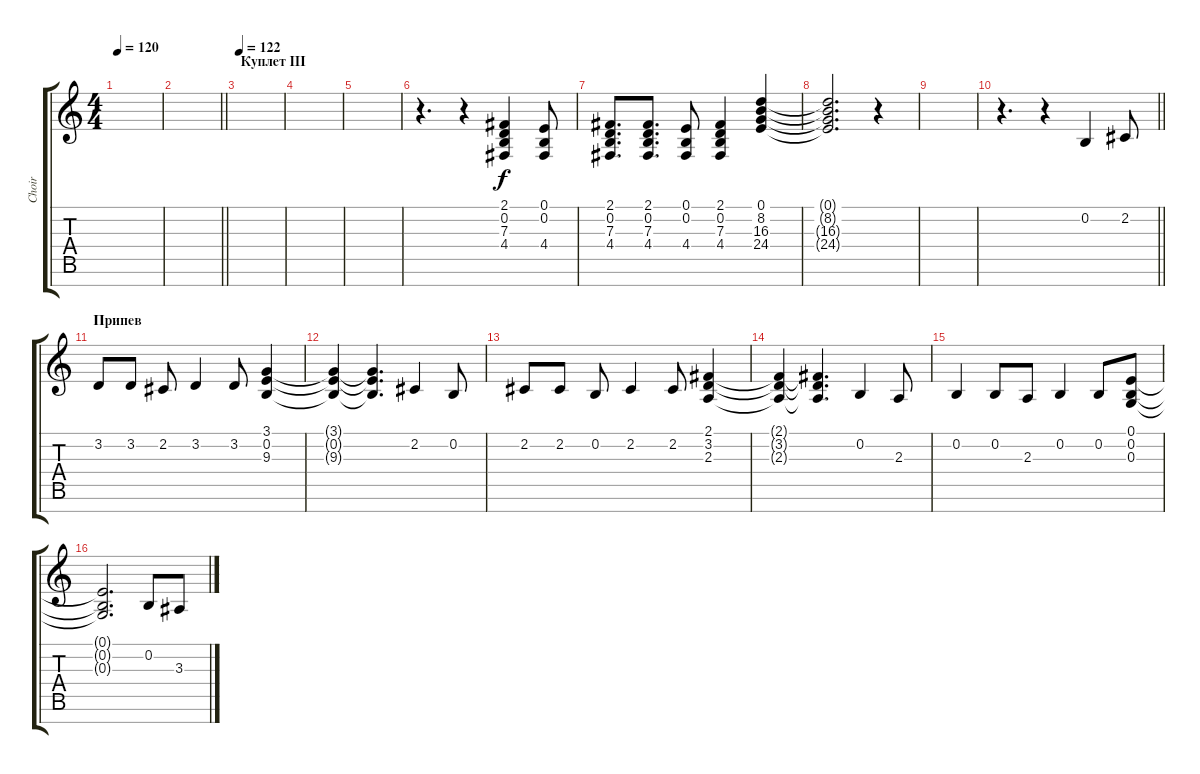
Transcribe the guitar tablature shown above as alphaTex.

\track ("Choir" "Choir") {instrument choiraahs}
\staff {score tabs}
\tuning (E4 B3 G3 D3 A2 E2 B1) {hide}
\ts (4 4)
\tempo 120
\clef g2
\ks c
|
\barLineRight lightlight
|
\section ("" "Куплет III")
\tempo 122
|
|
|
r.4{d} r.4 (2.1 0.2 7.3 4.4).4 (0.1 0.2 4.4).8 |
(2.1 0.2 7.3 4.4).8{d} (2.1 0.2 7.3 4.4).8{d} (0.1 0.2 4.4).8 (2.1 0.2 7.3 4.4).4 (0.1 8.2 16.3 24.4).4 |
(0.1{t} 8.2{t} 16.3{t} 24.4{t}).2{d} r.4 |
|
\barLineRight lightlight
r.4{d} r.4 0.2.4 2.2.8 |
\section ("" "Припев")
3.2.8 3.2.8 2.2.8 3.2.4 3.2.8 (3.1 0.2 9.3).4 |
(3.1{t} 0.2{t} 9.3{t}).4 (3.1{t} 0.2{t} 9.3{t}).4{d} 2.2.4 0.2.8 |
2.2.8 2.2.8 0.2.8 2.2.4 2.2.8 (2.1 3.2 2.3).4 |
(2.1{t} 3.2{t} 2.3{t}).4 (2.1{t} 3.2{t} 2.3{t}).4{d} 0.2.4 2.3.8 |
0.2.4 0.2.8 2.3.8 0.2.4 0.2.8 (0.1 0.2 0.3).8 |
(0.1{t} 0.2{t} 0.3{t}).2{d} 0.2.8 3.3.8
